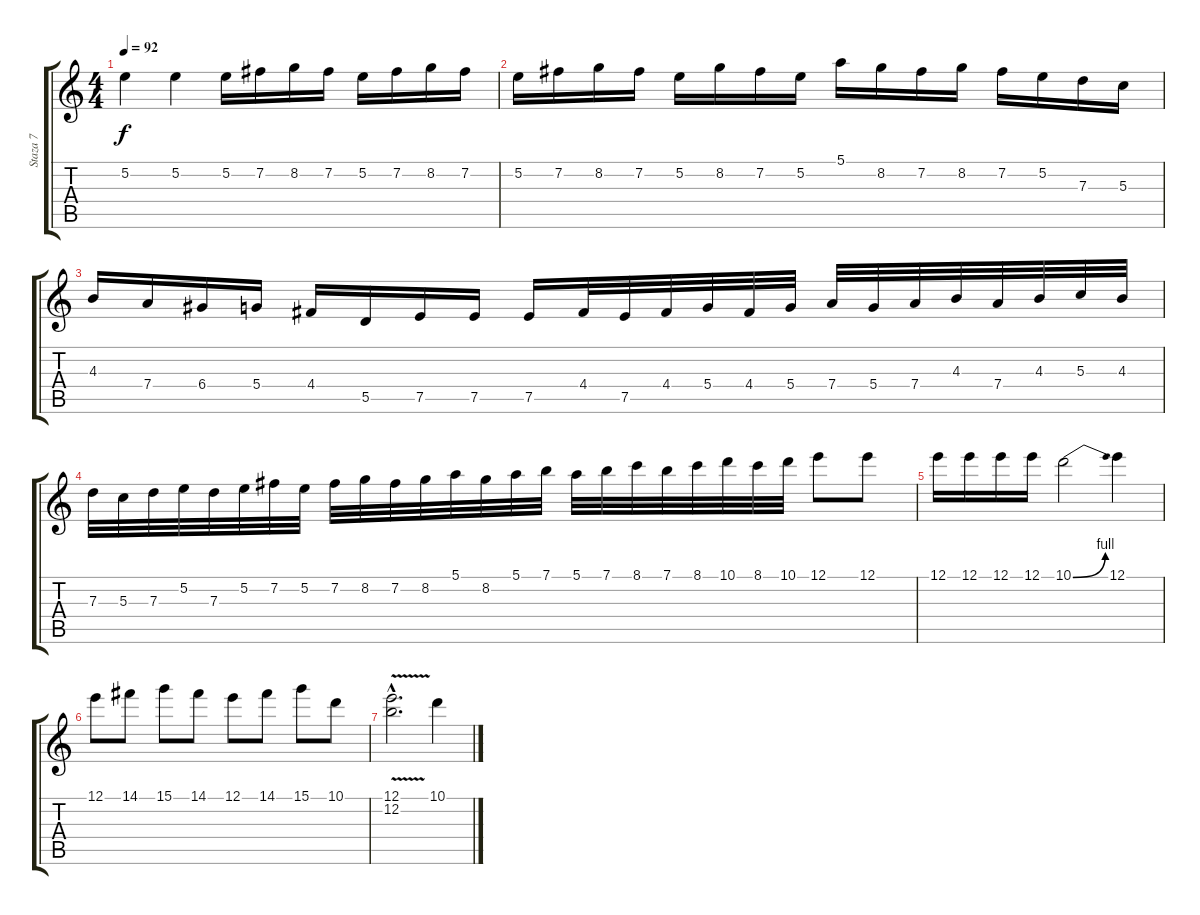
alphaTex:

\track ("Staza 7" "Staza 7") {instrument distortionguitar}
\staff {score tabs}
\tuning (E4 B3 G3 D3 A2 E2) {hide}
\ts (4 4)
\tempo 92
\clef g2
\ks c
5.2{t}.4{dy f} 5.2.4 5.2.16 7.2.16 8.2.16 7.2.16 5.2.16 7.2.16 8.2.16 7.2.16 |
5.2.16 7.2.16 8.2.16 7.2.16 5.2.16 8.2.16 7.2.16 5.2.16 5.1.16 8.2.16 7.2.16 8.2.16 7.2.16 5.2.16 7.3.16 5.3.16 |
4.3.16 7.4.16 6.4.16 5.4.16 4.4.16 5.5.16 7.5.16 7.5.16 7.5.16 4.4.32 7.5.32 4.4.32 5.4.32 4.4.32 5.4.32 7.4.32 5.4.32 7.4.32 4.3.32 7.4.32 4.3.32 5.3.32 4.3.32 |
7.3.32 5.3.32 7.3.32 5.2.32 7.3.32 5.2.32 7.2.32 5.2.32 7.2.32 8.2.32 7.2.32 8.2.32 5.1.32 8.2.32 5.1.32 7.1.32 5.1.32 7.1.32 8.1.32 7.1.32 8.1.32 10.1.32 8.1.32 10.1.32 12.1.8 12.1.8 |
12.1.16 12.1.16 12.1.16 12.1.16 10.1{be (bend 0 0 60 4)}.2 12.1.4 |
12.1.8 14.1.8 15.1.8 14.1.8 12.1.8 14.1.8 15.1.8 10.1.8 |
(12.1{hac} 12.2{v hac}).2{d} 10.1.4
